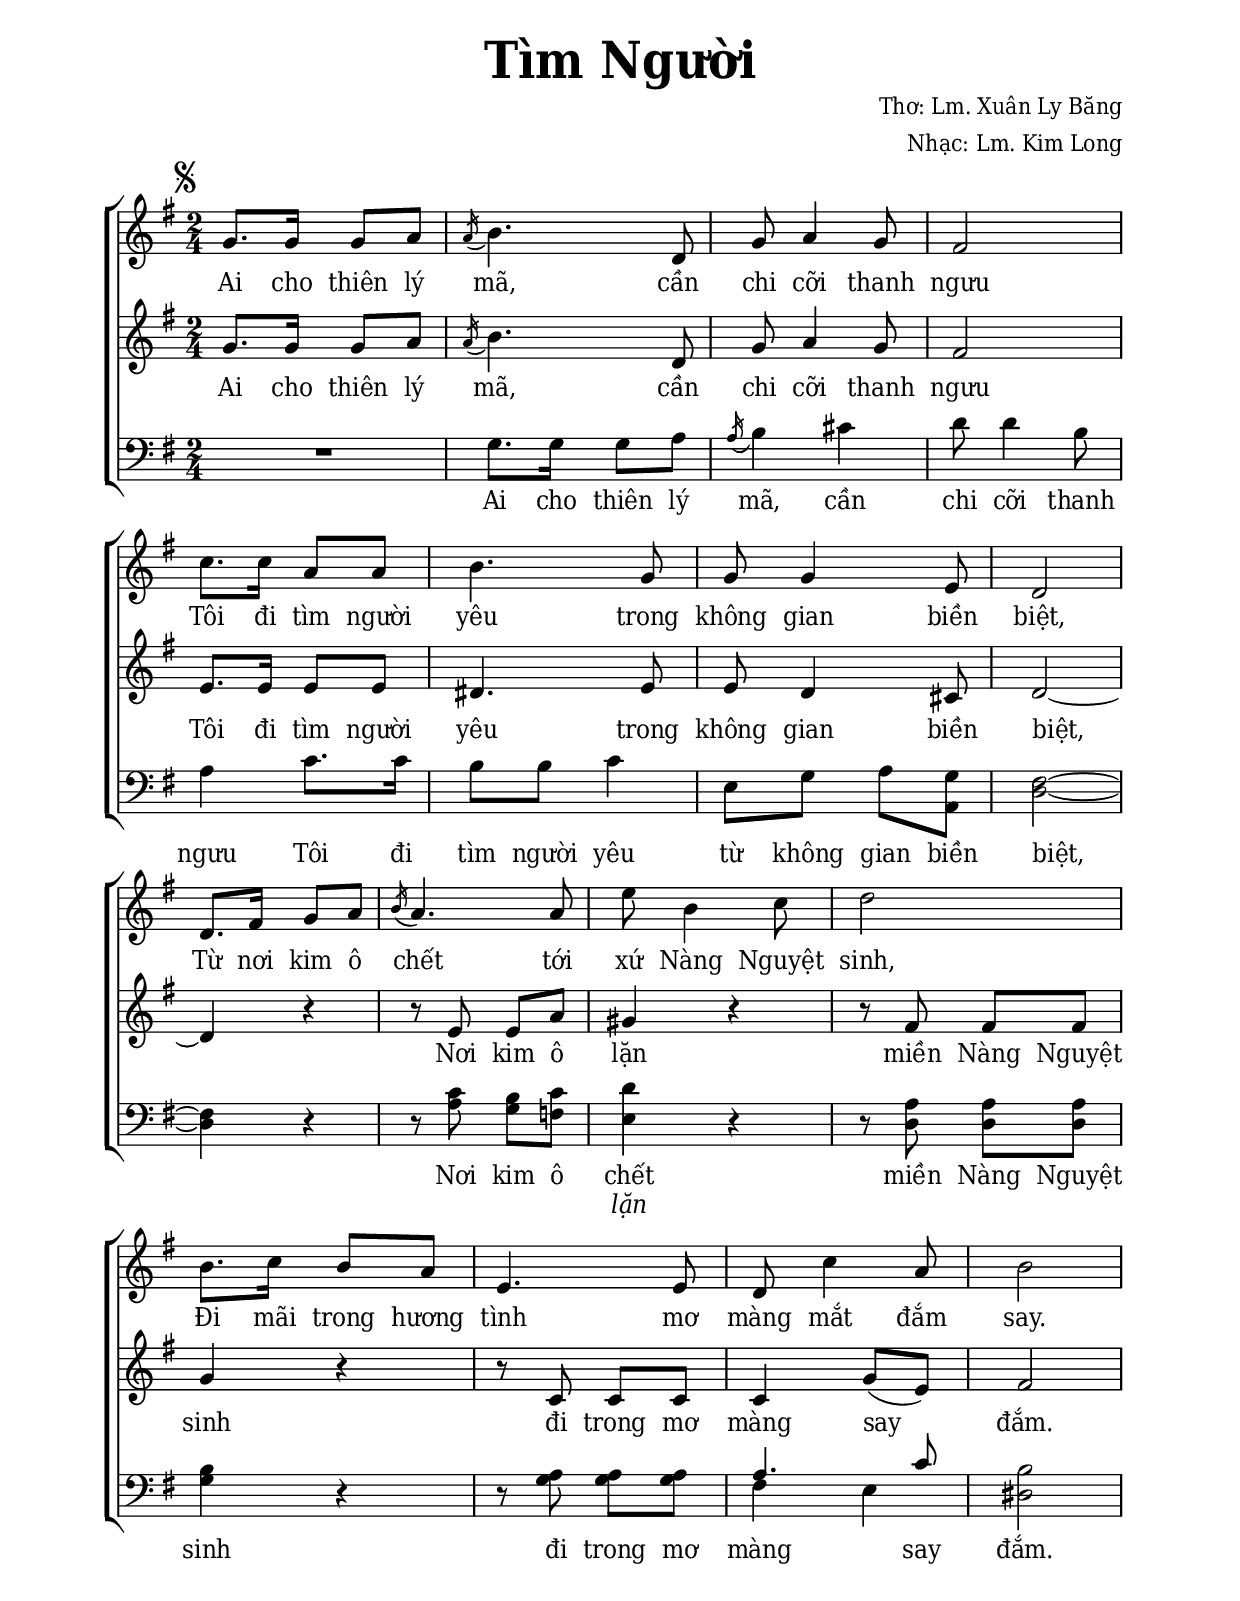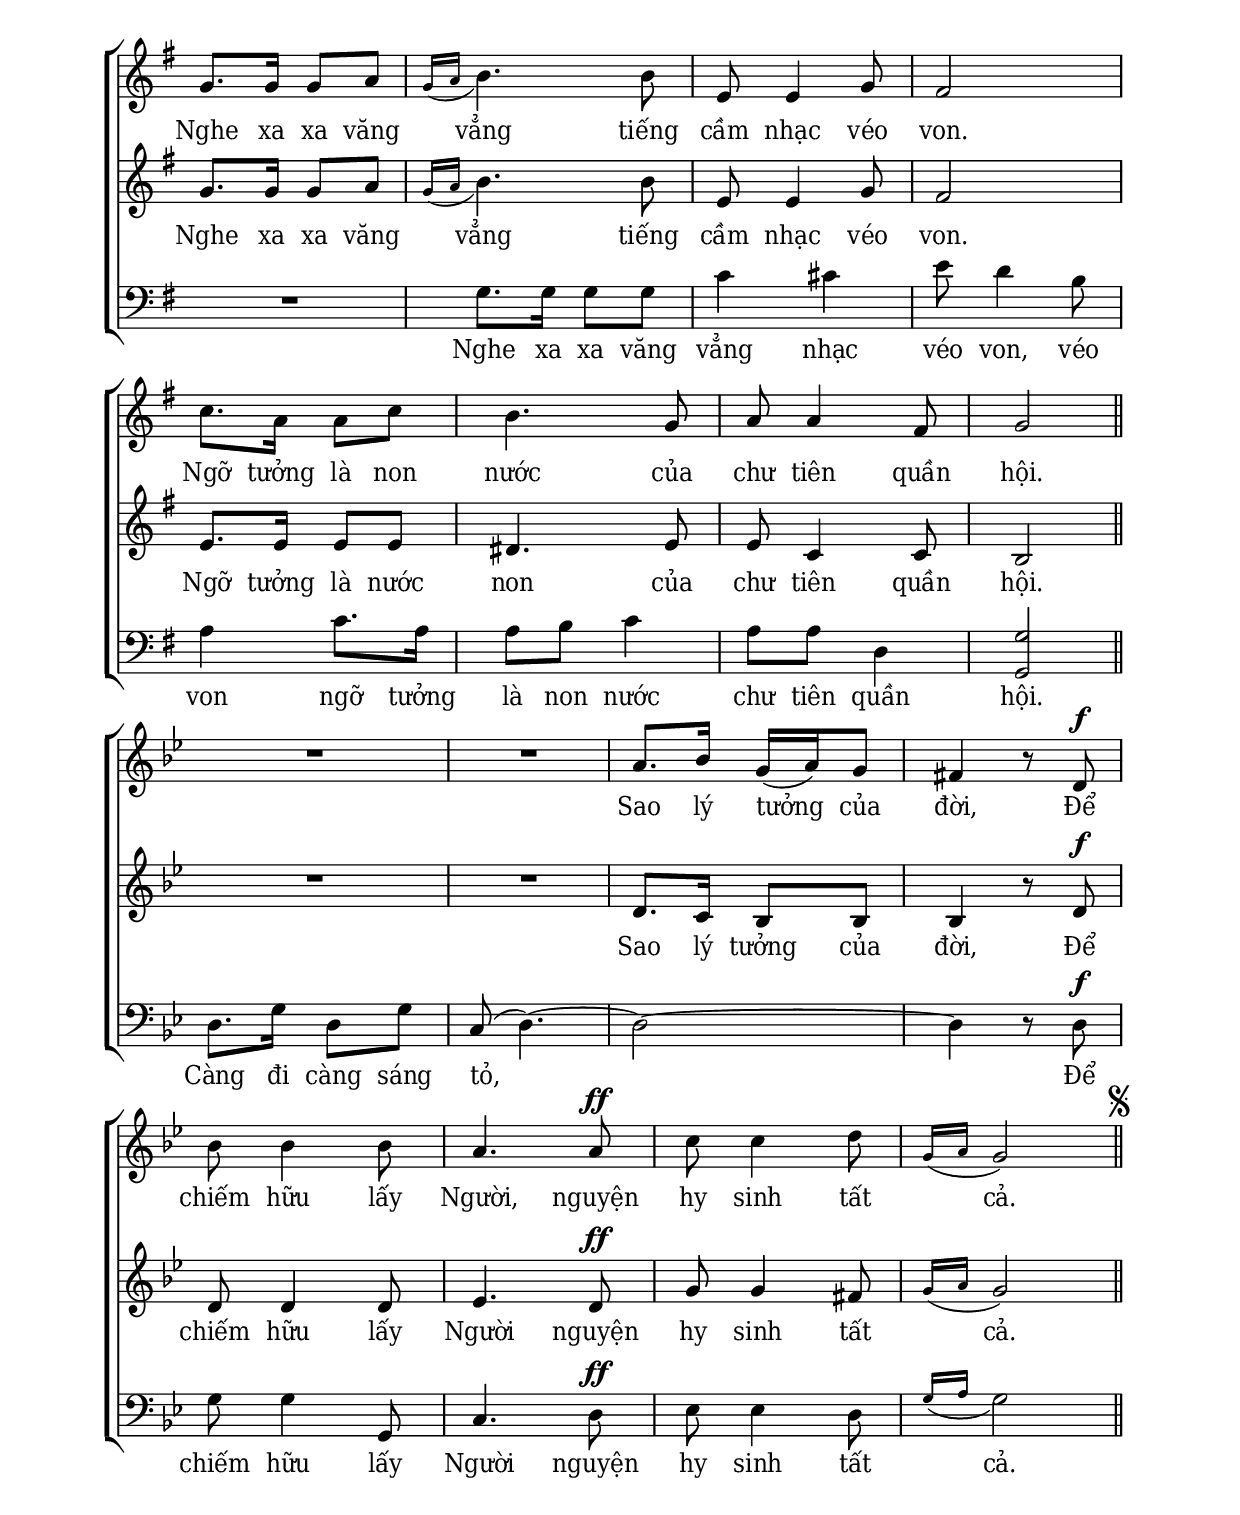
% Cài đặt chung
\version "2.22.1"
\include "english.ly"

\header {
  title = \markup { \fontsize #3 "Tìm Người" }
  composer = "Thơ: Lm. Xuân Ly Băng"
  arranger = "Nhạc: Lm. Kim Long"
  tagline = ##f
}

% Nhạc
nhacDiepKhucSop = \relative c'' {
  \override Staff.TimeSignature.break-visibility = #end-of-line-invisible
  \set Staff.printKeyCancellation = ##f
  \set Staff.explicitKeySignatureVisibility = #end-of-line-invisible
  \once \override Score.RehearsalMark.font-size = #0.1
  \mark \markup { \musicglyph #"scripts.segno" }
  g8. g16 g8 a |
  \slashedGrace { a16 ( } b4.) d,8 |
  g a4 g8 |
  fs2 |
  c'8. c16 a8 a |
  b4. g8 |
  g g4 e8 |
  d2 |
  d8. fs16 g8 a |
  \slashedGrace { b16 ( } a4.) a8 |
  e' b4 c8 |
  d2 |
  b8. c16 b8 a |
  e4. e8 |
  d c'4 a8 |
  b2 |
  g8. g16 g8 a |
  \slashedGrace { g16 (a } b4.) b8 |
  e, e4 g8 |
  fs2 |
  c'8. a16 a8 c |
  b4. g8 |
  a a4 fs8 |
  g2 \bar "||"
  
  \key bf \major
  R2*2
  a8. bf16 g (a) g8 |
  fs4 r8 d ^\f |
  bf'8 bf4 bf8 |
  a4. a8 ^\ff |
  c8 c4 d8 |
  \slashedGrace { g,16 (a } g2)
  \once \override Score.RehearsalMark.font-size = #0.1
  \mark \markup { \musicglyph #"scripts.segno" }
  \bar "||"
}

nhacDiepKhucAlto = \relative c'' {
  \override Staff.TimeSignature.break-visibility = #end-of-line-invisible
  \set Staff.printKeyCancellation = ##f
  \set Staff.explicitKeySignatureVisibility = #end-of-line-invisible
  g8. g16 g8 a |
  \slashedGrace { a16 ( } b4.) d,8 |
  g a4 g8 |
  fs2 |
  e8. e16 e8 e |
  ds4. e8 |
  e d4 cs8 |
  d2 ~ |
  d4 r |
  r8 e e a |
  gs4 r |
  r8 fs fs fs |
  g4 r |
  r8 c, c c |
  c4 g'8 (e) |
  fs2 |
  g8. g16 g8 a |
  \slashedGrace { g16 (a } b4.) b8 |
  e, e4 g8 |
  fs2 |
  e8. e16 e8 e |
  ds4. e8 |
  e c4 c8 |
  b2 |
  
  \key bf \major
  R2*2
  d8. c16 bf8 bf |
  bf4 r8 d ^\f |
  d d4 d8 |
  ef4. d8 ^\ff |
  g g4 fs8 |
  \slashedGrace { g16 (a } g2)
}

nhacDiepKhucBas = \relative c' {
  \override Staff.TimeSignature.break-visibility = #end-of-line-invisible
  \set Staff.printKeyCancellation = ##f
  \set Staff.explicitKeySignatureVisibility = #end-of-line-invisible
  R2
  g8. g16 g8 a |
  \slashedGrace { a16 ( } b4) cs |
  d8 d4 b8 |
  a4 c8. c16 |
  b8 b c4 |
  e,8 g a
  <<
    {
      g8 |
      fs2 ~ |
      fs4 r |
      r8 c' b c |
      d4 r |
      r8 a a a |
      b4
    }
    {
      a,8 |
      d2 ~ |
      d4 r |
      r8 a' g f! |
      e4 r |
      r8 d d d |
      g4
    }
  >>
  r4 |
  r8
  <<
    {
      a8 a a |
    }
    {
      g8 g g |
    }
  >>
  <<
    {
      \voiceOne
      a4. c8 |
    }
    \new Voice = "splitpart" {
	    \voiceTwo
      fs,4 e |
    }
  >>
  \oneVoice
  <b' ds,>2
  R2
  g8. g16 g8 g |
  c4 cs |
  e8 d4 b8 |
  a4 c8. a16 |
  a8 b c4 |
  a8 a d,4 |
  <g g,>2
  
  \key bf \major
  d8. g16 d8 g |
  c, (d4.) ~ |
  d2 ~ |
  d4 r8 d ^\f |
  g8 g4 g,8 |
  c4. d8 ^\ff |
  ef ef4 d8 |
  \slashedGrace { g16 (a } g2)
}

% Lời
loiDiepKhucSop = \lyricmode {
  Ai cho thiên lý mã,
  cần chi cỡi thanh ngưu
  Tôi đi tìm người yêu trong không gian biền biệt,
  Từ nơi kim ô chết tới xứ Nàng Nguyệt sinh,
  Đi mãi trong hương tình
  mơ màng mắt đắm say.
  Nghe xa xa văng vẳng tiếng cầm nhạc véo von.
  Ngỡ tưởng là non nước của chư tiên quần hội.
  Sao lý tưởng của đời,
  Để chiếm hữu lấy Người, nguyện hy sinh tất cả.
}

loiDiepKhucAlto = \lyricmode {
  Ai cho thiên lý mã,
  cần chi cỡi thanh ngưu
  Tôi đi tìm người yêu trong không gian biền biệt,
  Nơi kim ô lặn miền Nàng Nguyệt sinh
  đi trong mơ màng say đắm.
  Nghe xa xa văng vẳng tiếng cầm nhạc véo von.
  Ngỡ tưởng là nước non của chư tiên quần hội.
  Sao lý tưởng của đời,
  Để chiếm hữu lấy Người nguyện hy sinh tất cả.
}

loiDiepKhucBas = \lyricmode {
  Ai cho thiên lý mã,
  cần chi cỡi thanh ngưu
  Tôi đi tìm người yêu từ không gian biền biệt,
  Nơi kim ô
  <<
  { chết }
  \new Lyrics {
	  \set associatedVoice = "beBas"
	  \override Lyrics.LyricText.font-shape = #'italic
	  lặn
	}
  >>
  miền Nàng Nguyệt sinh
  đi trong mơ màng say đắm.
  Nghe xa xa văng vẳng nhạc véo von, véo von
  ngỡ tưởng là non nước chư tiên quần hội.
  Càng đi càng sáng tỏ,
  Để chiếm hữu lấy Người nguyện hy sinh tất cả.
}

% Dàn trang
\paper {
  #(set-paper-size "a4")
  top-margin = 15\mm
  bottom-margin = 20\mm
  left-margin = 20\mm
  right-margin = 20\mm
  indent = #0
  #(define fonts
    (make-pango-font-tree
      "Deja Vu Serif Condensed"
      "Deja Vu Serif Condensed"
      "Deja Vu Serif Condensed"
      (/ 20 20)))
  print-page-number = #f
  page-count = #2
  ragged-bottom = ##f
}

TongNhip = {
  \key g \major \time 2/4
  \set Timing.beamExceptions = #'()
  \set Timing.baseMoment = #(ly:make-moment 1/4)
  \set Timing.beatStructure = #'(1 1)
}

% Đổi kích thước nốt cho bè phụ
notBePhu =
#(define-music-function (font-size music) (number? ly:music?)
   (for-some-music
     (lambda (m)
       (if (music-is-of-type? m 'rhythmic-event)
           (begin
             (set! (ly:music-property m 'tweaks)
                   (cons `(font-size . ,font-size)
                         (ly:music-property m 'tweaks)))
             #t)
           #f))
     music)
   music)

\score {
  \new ChoirStaff <<
    \new Staff <<
        \clef treble
        \new Voice = beSop {
          \TongNhip \nhacDiepKhucSop
        }
      \new Lyrics \lyricsto beSop \loiDiepKhucSop
    >>
    \new Staff <<
        \clef treble
        \new Voice = beAlto {
          \TongNhip \nhacDiepKhucAlto
        }
      \new Lyrics \lyricsto beAlto \loiDiepKhucAlto
    >>
    \new Staff <<
        \clef "bass"
        \new Voice = beBas {
          \TongNhip \nhacDiepKhucBas
        }
      \new Lyrics \lyricsto beBas \loiDiepKhucBas
    >>
  >>
  \layout {
    \override Lyrics.LyricSpace.minimum-distance = #1.5
    \override Score.BarNumber.break-visibility = ##(#f #f #f)
    \override Score.SpacingSpanner.uniform-stretching = ##t
  }
}
